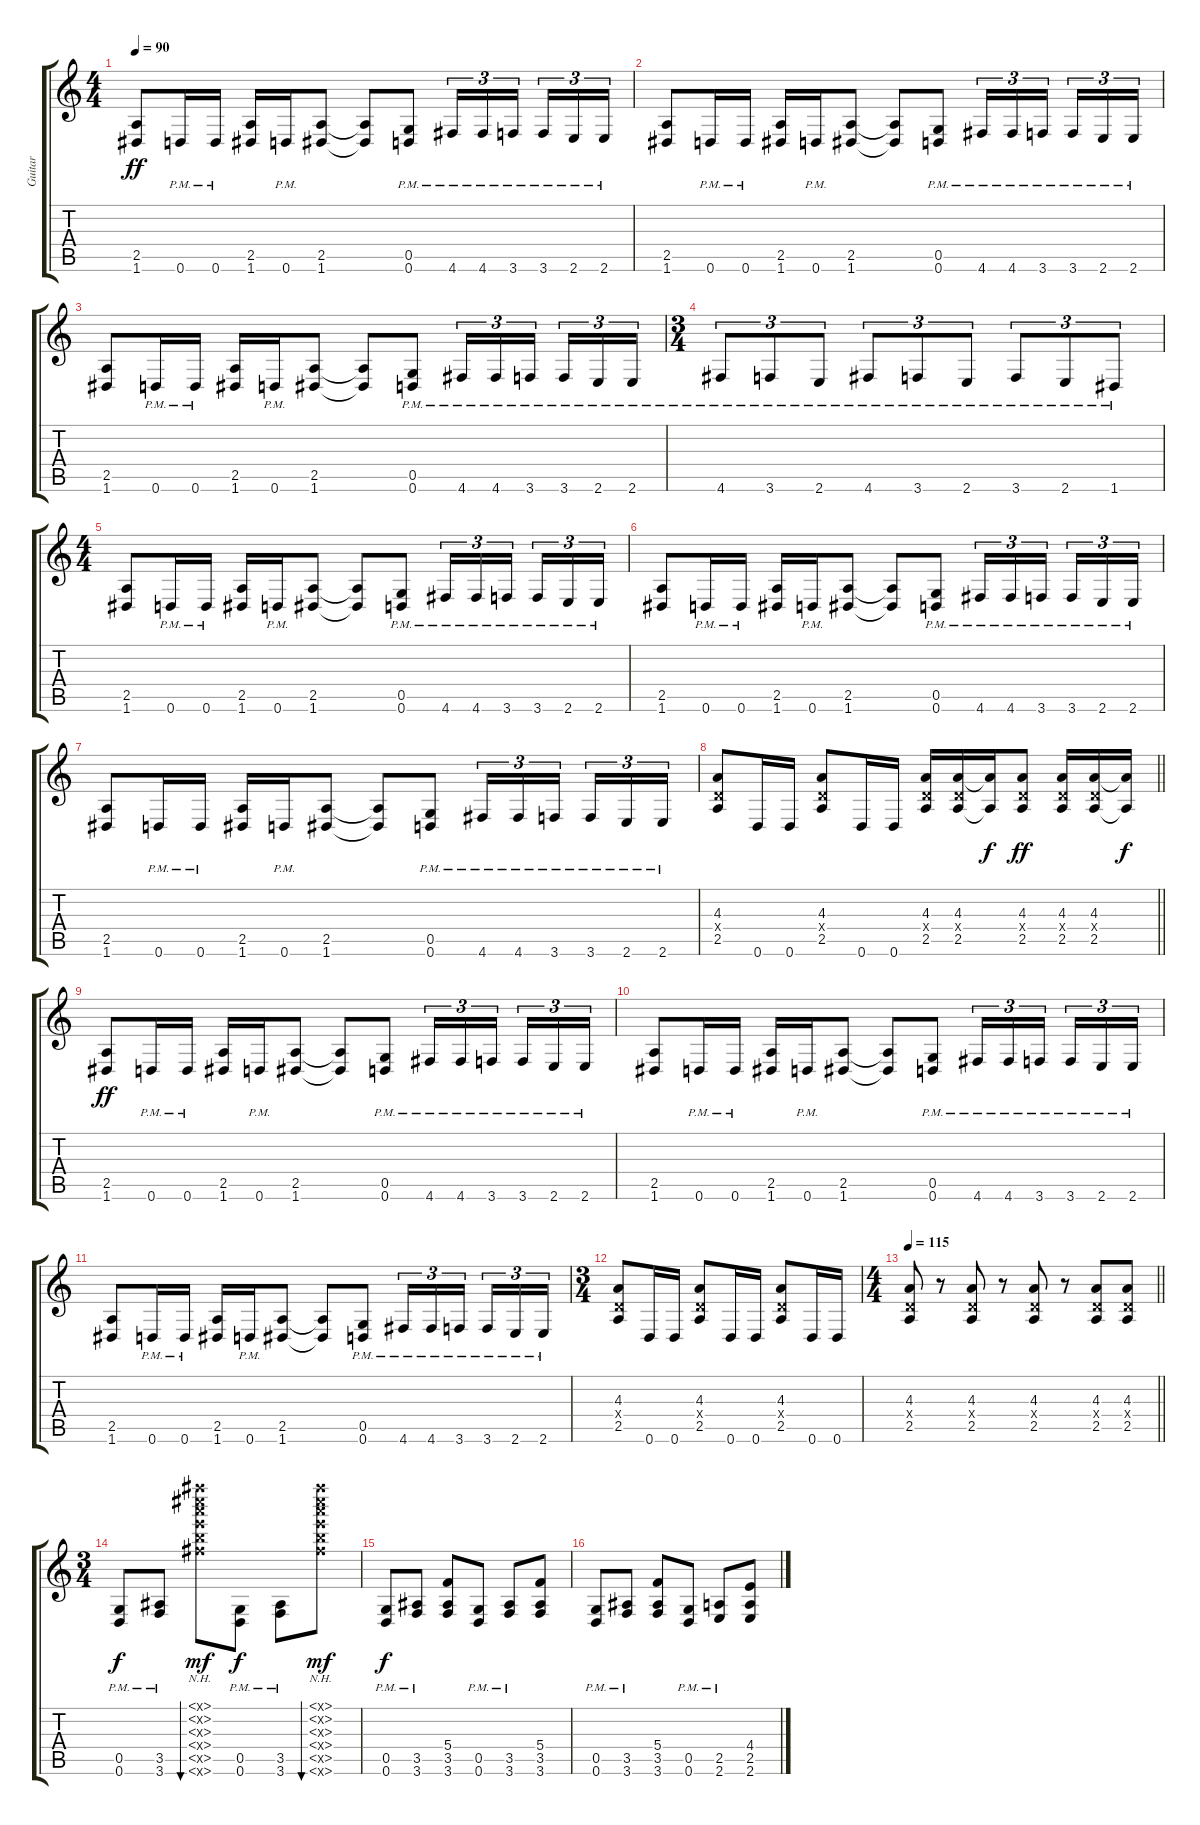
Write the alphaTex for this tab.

\track ("Guitar" "Guitar") {instrument distortionguitar}
\staff {score tabs}
\tuning (D4 A3 F3 C3 G2 D2) {hide}
\ts (4 4)
\tempo 90
\clef g2
\ks c
(2.5 1.6).8{dy ff} 0.6{pm}.16 0.6{pm}.16 (2.5 1.6).16 0.6{pm}.16 (2.5 1.6).8 (2.5{t} 1.6{t}).8 (0.5{pm} 0.6{pm}).8 4.6{pm}.16{tu (3 2)} 4.6{pm}.16{tu (3 2)} 3.6{pm}.16{tu (3 2) beam splitsecondary} 3.6{pm}.16{tu (3 2)} 2.6{pm}.16{tu (3 2)} 2.6{pm}.16{tu (3 2)} |
(2.5 1.6).8 0.6{pm}.16 0.6{pm}.16 (2.5 1.6).16 0.6{pm}.16 (2.5 1.6).8 (2.5{t} 1.6{t}).8 (0.5{pm} 0.6{pm}).8 4.6{pm}.16{tu (3 2)} 4.6{pm}.16{tu (3 2)} 3.6{pm}.16{tu (3 2) beam splitsecondary} 3.6{pm}.16{tu (3 2)} 2.6{pm}.16{tu (3 2)} 2.6{pm}.16{tu (3 2)} |
(2.5 1.6).8 0.6{pm}.16 0.6{pm}.16 (2.5 1.6).16 0.6{pm}.16 (2.5 1.6).8 (2.5{t} 1.6{t}).8 (0.5{pm} 0.6{pm}).8 4.6{pm}.16{tu (3 2)} 4.6{pm}.16{tu (3 2)} 3.6{pm}.16{tu (3 2) beam splitsecondary} 3.6{pm}.16{tu (3 2)} 2.6{pm}.16{tu (3 2)} 2.6{pm}.16{tu (3 2)} |
\ts (3 4)
4.6{pm}.8{tu (3 2)} 3.6{pm}.8{tu (3 2)} 2.6{pm}.8{tu (3 2)} 4.6{pm}.8{tu (3 2)} 3.6{pm}.8{tu (3 2)} 2.6{pm}.8{tu (3 2)} 3.6{pm}.8{tu (3 2)} 2.6{pm}.8{tu (3 2)} 1.6{pm}.8{tu (3 2)} |
\ts (4 4)
(2.5 1.6).8 0.6{pm}.16 0.6{pm}.16 (2.5 1.6).16 0.6{pm}.16 (2.5 1.6).8 (2.5{t} 1.6{t}).8 (0.5{pm} 0.6{pm}).8 4.6{pm}.16{tu (3 2)} 4.6{pm}.16{tu (3 2)} 3.6{pm}.16{tu (3 2) beam splitsecondary} 3.6{pm}.16{tu (3 2)} 2.6{pm}.16{tu (3 2)} 2.6{pm}.16{tu (3 2)} |
(2.5 1.6).8 0.6{pm}.16 0.6{pm}.16 (2.5 1.6).16 0.6{pm}.16 (2.5 1.6).8 (2.5{t} 1.6{t}).8 (0.5{pm} 0.6{pm}).8 4.6{pm}.16{tu (3 2)} 4.6{pm}.16{tu (3 2)} 3.6{pm}.16{tu (3 2) beam splitsecondary} 3.6{pm}.16{tu (3 2)} 2.6{pm}.16{tu (3 2)} 2.6{pm}.16{tu (3 2)} |
(2.5 1.6).8 0.6{pm}.16 0.6{pm}.16 (2.5 1.6).16 0.6{pm}.16 (2.5 1.6).8 (2.5{t} 1.6{t}).8 (0.5{pm} 0.6{pm}).8 4.6{pm}.16{tu (3 2)} 4.6{pm}.16{tu (3 2)} 3.6{pm}.16{tu (3 2) beam splitsecondary} 3.6{pm}.16{tu (3 2)} 2.6{pm}.16{tu (3 2)} 2.6{pm}.16{tu (3 2)} |
\barLineRight lightlight
(4.3 2.4{x} 2.5).8 0.6.16 0.6.16 (4.3 2.4{x} 2.5).8 0.6.16 0.6.16 (4.3 2.4{x} 2.5).16 (4.3 2.4{x} 2.5).16 (4.3{t} 2.5{t}).16{dy f} (4.3 2.4{x} 2.5).8{dy ff} (4.3 2.4{x} 2.5).16 (4.3 2.4{x} 2.5).16 (4.3{t} 2.5{t}).16{dy f} |
(2.5 1.6).8{dy ff} 0.6{pm}.16 0.6{pm}.16 (2.5 1.6).16 0.6{pm}.16 (2.5 1.6).8 (2.5{t} 1.6{t}).8 (0.5{pm} 0.6{pm}).8 4.6{pm}.16{tu (3 2)} 4.6{pm}.16{tu (3 2)} 3.6{pm}.16{tu (3 2) beam splitsecondary} 3.6{pm}.16{tu (3 2)} 2.6{pm}.16{tu (3 2)} 2.6{pm}.16{tu (3 2)} |
(2.5 1.6).8 0.6{pm}.16 0.6{pm}.16 (2.5 1.6).16 0.6{pm}.16 (2.5 1.6).8 (2.5{t} 1.6{t}).8 (0.5{pm} 0.6{pm}).8 4.6{pm}.16{tu (3 2)} 4.6{pm}.16{tu (3 2)} 3.6{pm}.16{tu (3 2) beam splitsecondary} 3.6{pm}.16{tu (3 2)} 2.6{pm}.16{tu (3 2)} 2.6{pm}.16{tu (3 2)} |
(2.5 1.6).8 0.6{pm}.16 0.6{pm}.16 (2.5 1.6).16 0.6{pm}.16 (2.5 1.6).8 (2.5{t} 1.6{t}).8 (0.5{pm} 0.6{pm}).8 4.6{pm}.16{tu (3 2)} 4.6{pm}.16{tu (3 2)} 3.6{pm}.16{tu (3 2) beam splitsecondary} 3.6{pm}.16{tu (3 2)} 2.6{pm}.16{tu (3 2)} 2.6{pm}.16{tu (3 2)} |
\ts (3 4)
(4.3 2.4{x} 2.5).8 0.6.16 0.6.16 (4.3 2.4{x} 2.5).8 0.6.16 0.6.16 (4.3 2.4{x} 2.5).8 0.6.16 0.6.16 |
\ts (4 4)
\tempo 115
\barLineRight lightlight
(4.3 2.4{x} 2.5).8 r.8 (4.3 2.4{x} 2.5).8 r.8 (4.3 2.4{x} 2.5).8 r.8 (4.3 2.4{x} 2.5).8 (4.3 2.4{x} 2.5).8 |
\ts (3 4)
\section ("" "")
(0.5{pm} 0.6{pm}).8{dy f} (3.5{pm} 3.6{pm}).8 (4.1{nh x} 4.2{nh x} 4.3{nh x} 4.4{nh x} 4.5{nh x} 4.6{nh x}).8{bu 240 dy mf} (0.5{pm} 0.6{pm}).8{dy f} (3.5{pm} 3.6{pm}).8 (4.1{nh x} 4.2{nh x} 4.3{nh x} 4.4{nh x} 4.5{nh x} 4.6{nh x}).8{bu 240 dy mf} |
(0.5{pm} 0.6{pm}).8{dy f} (3.5{pm} 3.6{pm}).8 (5.4 3.5 3.6).8 (0.5{pm} 0.6{pm}).8 (3.5{pm} 3.6{pm}).8 (5.4 3.5 3.6).8 |
(0.5{pm} 0.6{pm}).8 (3.5{pm} 3.6{pm}).8 (5.4 3.5 3.6).8 (0.5{pm} 0.6{pm}).8 (2.5{pm} 2.6{pm}).8 (4.4 2.5 2.6).8
